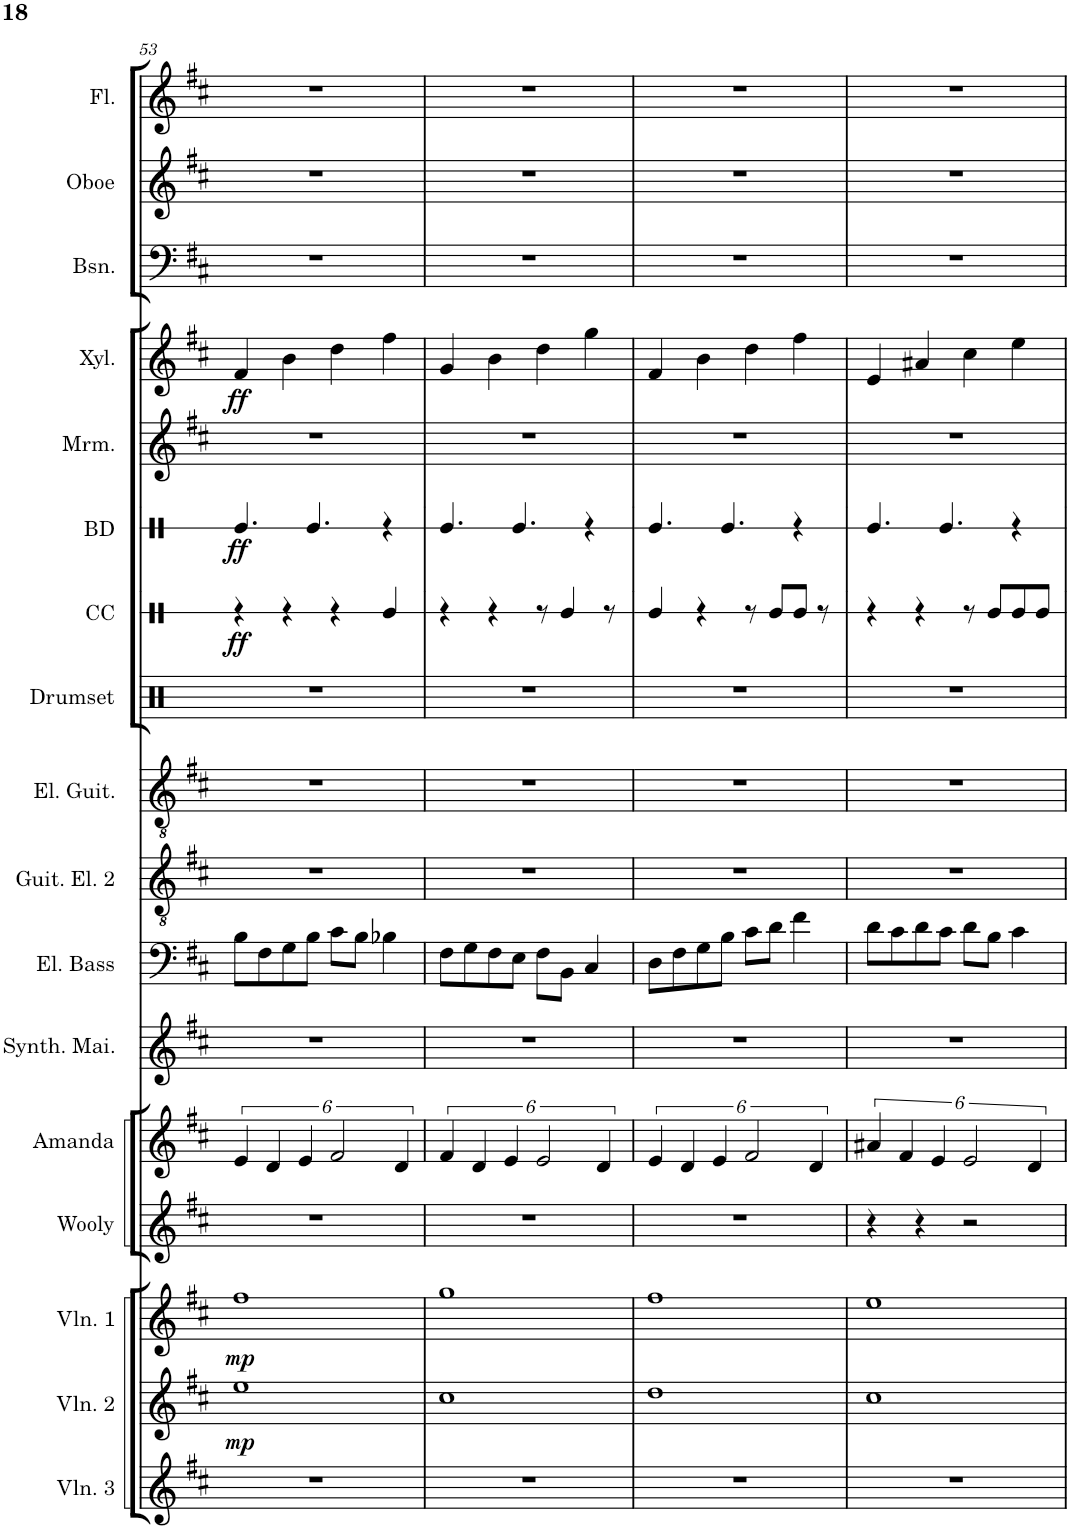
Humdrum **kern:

**kern	**kern	**dynam	**kern	**dynam	**kern	**kern	**kern	**kern	**kern	**kern	**kern	**kern	**dynam	**kern	**dynam	**kern	**kern	**dynam	**kern	**kern	**kern
*part17	*part16	*part16	*part15	*part15	*part14	*part13	*part12	*part11	*part10	*part9	*part8	*part7	*part7	*part6	*part6	*part5	*part4	*part4	*part3	*part2	*part1
*staff17	*staff16	*staff16	*staff15	*staff15	*staff14	*staff13	*staff12	*staff11	*staff10	*staff9	*staff8	*staff7	*staff7	*staff6	*staff6	*staff5	*staff4	*staff4	*staff3	*staff2	*staff1
*I"Violon 3	*I"Violon 2	*	*I"Violon 1	*	*I"Wooly	*I"Amanda	*I"Synthesizer	*I"Electric Bass	*I"Electric Guitar 2	*I"Electric Guitar	*I"Drumset	*I"Snare Drum	*	*I"Bass Drum	*	*I"Marimba	*I"Xylophone	*	*I"Bassoon	*I"Oboe	*I"Flute
*I'Vln. 3	*I'Vln. 2	*	*I'Vln. 1	*	*I'Wooly	*I'Amanda	*	*I'El. Bass	*	*I'El. Guit.	*I'Drumset	*	*	*I'BD	*	*I'Mrm.	*I'Xyl.	*	*I'Bsn.	*I'Oboe	*I'Fl.
!!LO:PB:g=z
*clefG2	*clefG2	*	*clefG2	*	*clefG2	*clefG2	*clefG2	*clefF4	*clefGv2	*clefGv2	*clefX	*clefX	*	*clefX	*	*clefG2	*clefG2	*	*clefF4	*clefG2	*clefG2
*	*	*	*	*	*	*	*	*Trd7c12	*	*	*	*	*	*	*	*	*Trd-7c-12	*	*	*	*
*k[f#c#]	*k[f#c#]	*	*k[f#c#]	*	*k[f#c#]	*k[f#c#]	*k[f#c#]	*k[f#c#]	*k[f#c#]	*k[f#c#]	*k[]	*k[]	*	*k[]	*	*k[f#c#]	*k[f#c#]	*	*k[f#c#]	*k[f#c#]	*k[f#c#]
*M4/4	*M4/4	*	*M4/4	*	*M4/4	*M4/4	*M4/4	*M4/4	*M4/4	*M4/4	*M4/4	*M4/4	*	*M4/4	*	*M4/4	*M4/4	*	*M4/4	*M4/4	*M4/4
=53	=53	=53	=53	=53	=53	=53	=53	=53	=53	=53	=53	=53	=53	=53	=53	=53	=53	=53	=53	=53	=53
!	!	!LO:DY:b	!	!LO:DY:b	!	!	!	!	!	!	!	!	!LO:DY:b	!	!LO:DY:b	!	!	!LO:DY:b	!	!	!
1r	1ee	mp	1ff#	mp	1r	6e/	1r	8B\L	1r	1r	1r	4r	ff	4.Re/	ff	1r	4f#/	ff	1r	1r	1r
.	.	.	.	.	.	.	.	8F#\	.	.	.	.	.	.	.	.	.	.	.	.	.
.	.	.	.	.	.	6d/	.	.	.	.	.	.	.	.	.	.	.	.	.	.	.
.	.	.	.	.	.	.	.	8G\	.	.	.	4r	.	.	.	.	4b\	.	.	.	.
.	.	.	.	.	.	6e/	.	.	.	.	.	.	.	.	.	.	.	.	.	.	.
.	.	.	.	.	.	.	.	8B\J	.	.	.	.	.	4.Re/	.	.	.	.	.	.	.
.	.	.	.	.	.	3f#/	.	8c#\L	.	.	.	4r	.	.	.	.	4dd\	.	.	.	.
.	.	.	.	.	.	.	.	8B\J	.	.	.	.	.	.	.	.	.	.	.	.	.
.	.	.	.	.	.	.	.	4B-X\	.	.	.	4Re/	.	4r	.	.	4ff#\	.	.	.	.
.	.	.	.	.	.	6d/	.	.	.	.	.	.	.	.	.	.	.	.	.	.	.
=54	=54	=54	=54	=54	=54	=54	=54	=54	=54	=54	=54	=54	=54	=54	=54	=54	=54	=54	=54	=54	=54
1r	1cc#	.	1gg	.	1r	6f#/	1r	8F#\L	1r	1r	1r	4r	.	4.Re/	.	1r	4g/	.	1r	1r	1r
.	.	.	.	.	.	.	.	8G\	.	.	.	.	.	.	.	.	.	.	.	.	.
.	.	.	.	.	.	6d/	.	.	.	.	.	.	.	.	.	.	.	.	.	.	.
.	.	.	.	.	.	.	.	8F#\	.	.	.	4r	.	.	.	.	4b\	.	.	.	.
.	.	.	.	.	.	6e/	.	.	.	.	.	.	.	.	.	.	.	.	.	.	.
.	.	.	.	.	.	.	.	8E\J	.	.	.	.	.	4.Re/	.	.	.	.	.	.	.
.	.	.	.	.	.	3e/	.	8F#\L	.	.	.	8r	.	.	.	.	4dd\	.	.	.	.
.	.	.	.	.	.	.	.	8BB\J	.	.	.	4Re/	.	.	.	.	.	.	.	.	.
.	.	.	.	.	.	.	.	4C#/	.	.	.	.	.	4r	.	.	4gg\	.	.	.	.
.	.	.	.	.	.	6d/	.	.	.	.	.	.	.	.	.	.	.	.	.	.	.
.	.	.	.	.	.	.	.	.	.	.	.	8r	.	.	.	.	.	.	.	.	.
=55	=55	=55	=55	=55	=55	=55	=55	=55	=55	=55	=55	=55	=55	=55	=55	=55	=55	=55	=55	=55	=55
1r	1dd	.	1ff#	.	1r	6e/	1r	8D\L	1r	1r	1r	4Re/	.	4.Re/	.	1r	4f#/	.	1r	1r	1r
.	.	.	.	.	.	.	.	8F#\	.	.	.	.	.	.	.	.	.	.	.	.	.
.	.	.	.	.	.	6d/	.	.	.	.	.	.	.	.	.	.	.	.	.	.	.
.	.	.	.	.	.	.	.	8G\	.	.	.	4r	.	.	.	.	4b\	.	.	.	.
.	.	.	.	.	.	6e/	.	.	.	.	.	.	.	.	.	.	.	.	.	.	.
.	.	.	.	.	.	.	.	8B\J	.	.	.	.	.	4.Re/	.	.	.	.	.	.	.
.	.	.	.	.	.	3f#/	.	8c#\L	.	.	.	8r	.	.	.	.	4dd\	.	.	.	.
.	.	.	.	.	.	.	.	8d\J	.	.	.	8Re/L	.	.	.	.	.	.	.	.	.
.	.	.	.	.	.	.	.	4f#\	.	.	.	8Re/J	.	4r	.	.	4ff#\	.	.	.	.
.	.	.	.	.	.	6d/	.	.	.	.	.	.	.	.	.	.	.	.	.	.	.
.	.	.	.	.	.	.	.	.	.	.	.	8r	.	.	.	.	.	.	.	.	.
=56	=56	=56	=56	=56	=56	=56	=56	=56	=56	=56	=56	=56	=56	=56	=56	=56	=56	=56	=56	=56	=56
1r	1cc#	.	1ee	.	4r	6a#X/	1r	8d\L	1r	1r	1r	4r	.	4.Re/	.	1r	4e/	.	1r	1r	1r
.	.	.	.	.	.	.	.	8c#\	.	.	.	.	.	.	.	.	.	.	.	.	.
.	.	.	.	.	.	6f#/	.	.	.	.	.	.	.	.	.	.	.	.	.	.	.
.	.	.	.	.	4r	.	.	8d\	.	.	.	4r	.	.	.	.	4a#X/	.	.	.	.
.	.	.	.	.	.	6e/	.	.	.	.	.	.	.	.	.	.	.	.	.	.	.
.	.	.	.	.	.	.	.	8c#\J	.	.	.	.	.	4.Re/	.	.	.	.	.	.	.
.	.	.	.	.	2r	3e/	.	8d\L	.	.	.	8r	.	.	.	.	4cc#\	.	.	.	.
.	.	.	.	.	.	.	.	8B\J	.	.	.	8Re/L	.	.	.	.	.	.	.	.	.
.	.	.	.	.	.	.	.	4c#\	.	.	.	8Re/	.	4r	.	.	4ee\	.	.	.	.
.	.	.	.	.	.	6d/	.	.	.	.	.	.	.	.	.	.	.	.	.	.	.
.	.	.	.	.	.	.	.	.	.	.	.	8Re/J	.	.	.	.	.	.	.	.	.
=	=	=	=	=	=	=	=	=	=	=	=	=	=	=	=	=	=	=	=	=	=
*-	*-	*-	*-	*-	*-	*-	*-	*-	*-	*-	*-	*-	*-	*-	*-	*-	*-	*-	*-	*-	*-
